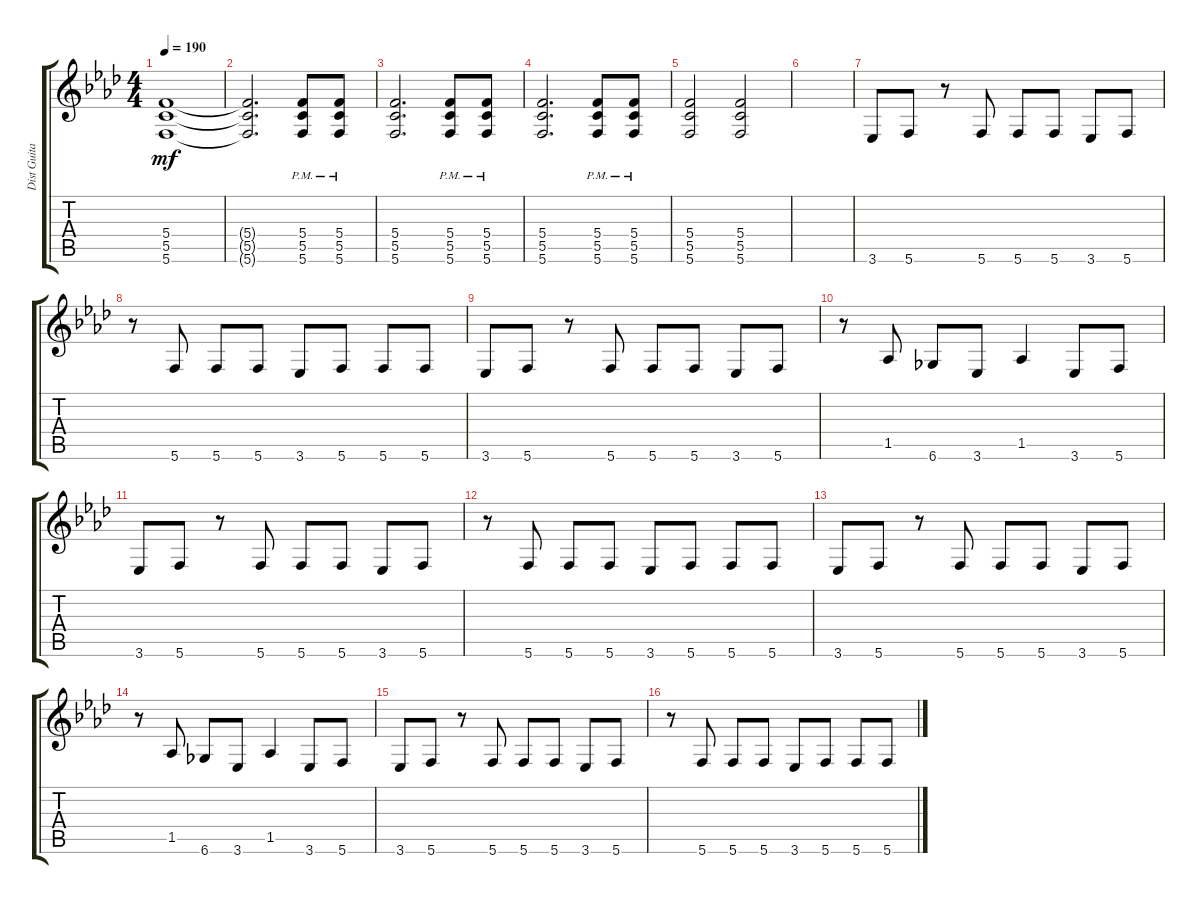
\track ("Dist Guitar 5" "Dist Guita") {instrument distortionguitar}
\staff {score tabs}
\tuning (D4 A3 F3 C3 G2 C2) {hide}
\ts (4 4)
\tempo 190
\clef g2
\ks ab
(5.4 5.5 5.6).1{dy mf} |
(5.4{t} 5.5{t} 5.6{t}).2{d} (5.4{pm} 5.5{pm} 5.6{pm}).8 (5.4{pm} 5.5{pm} 5.6{pm}).8 |
(5.4 5.5 5.6).2{d} (5.4{pm} 5.5{pm} 5.6{pm}).8 (5.4{pm} 5.5{pm} 5.6{pm}).8 |
(5.4 5.5 5.6).2{d} (5.4{pm} 5.5{pm} 5.6{pm}).8 (5.4{pm} 5.5{pm} 5.6{pm}).8 |
(5.4 5.5 5.6).2 (5.4 5.5 5.6).2 |
|
3.6.8 5.6.8 r.8 5.6.8 5.6.8 5.6.8 3.6.8 5.6.8 |
r.8 5.6.8 5.6.8 5.6.8 3.6.8 5.6.8 5.6.8 5.6.8 |
3.6.8 5.6.8 r.8 5.6.8 5.6.8 5.6.8 3.6.8 5.6.8 |
r.8 1.5.8 6.6.8 3.6.8 1.5.4 3.6.8 5.6.8 |
3.6.8 5.6.8 r.8 5.6.8 5.6.8 5.6.8 3.6.8 5.6.8 |
r.8 5.6.8 5.6.8 5.6.8 3.6.8 5.6.8 5.6.8 5.6.8 |
3.6.8 5.6.8 r.8 5.6.8 5.6.8 5.6.8 3.6.8 5.6.8 |
r.8 1.5.8 6.6.8 3.6.8 1.5.4 3.6.8 5.6.8 |
3.6.8 5.6.8 r.8 5.6.8 5.6.8 5.6.8 3.6.8 5.6.8 |
r.8 5.6.8 5.6.8 5.6.8 3.6.8 5.6.8 5.6.8 5.6.8
